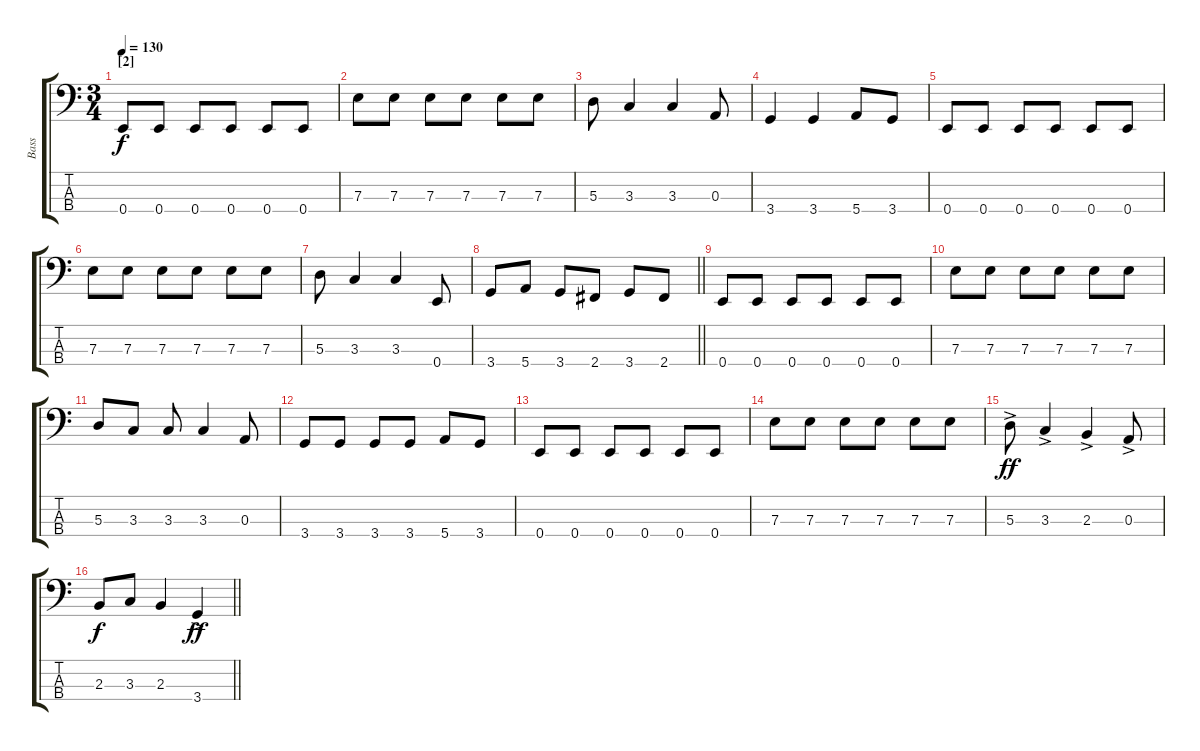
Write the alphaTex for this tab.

\track ("Bass" "Bass") {instrument electricbassfinger}
\staff {score tabs}
\tuning (G2 D2 A1 E1) {hide}
\ts (3 4)
\section ("" "[2]")
\tempo 130
\clef f4
\ks c
0.4.8{dy f} 0.4.8 0.4.8 0.4.8 0.4.8 0.4.8 |
7.3.8 7.3.8 7.3.8 7.3.8 7.3.8 7.3.8 |
5.3.8 3.3.4 3.3.4 0.3.8 |
3.4.4 3.4.4 5.4.8 3.4.8 |
0.4.8 0.4.8 0.4.8 0.4.8 0.4.8 0.4.8 |
7.3.8 7.3.8 7.3.8 7.3.8 7.3.8 7.3.8 |
5.3.8 3.3.4 3.3.4 0.4.8 |
\barLineRight lightlight
3.4.8 5.4.8 3.4.8 2.4.8 3.4.8 2.4.8 |
\section ("" "")
0.4.8 0.4.8 0.4.8 0.4.8 0.4.8 0.4.8 |
7.3.8 7.3.8 7.3.8 7.3.8 7.3.8 7.3.8 |
5.3.8 3.3.8 3.3.8 3.3.4 0.3.8 |
3.4.8 3.4.8 3.4.8 3.4.8 5.4.8 3.4.8 |
0.4.8 0.4.8 0.4.8 0.4.8 0.4.8 0.4.8 |
7.3.8 7.3.8 7.3.8 7.3.8 7.3.8 7.3.8 |
5.3{ac}.8{dy ff} 3.3{ac}.4 2.3{ac}.4 0.3{ac}.8 |
\barLineRight lightlight
2.3.8{dy f} 3.3.8 2.3.4 3.4{ac}.4{dy ff}
